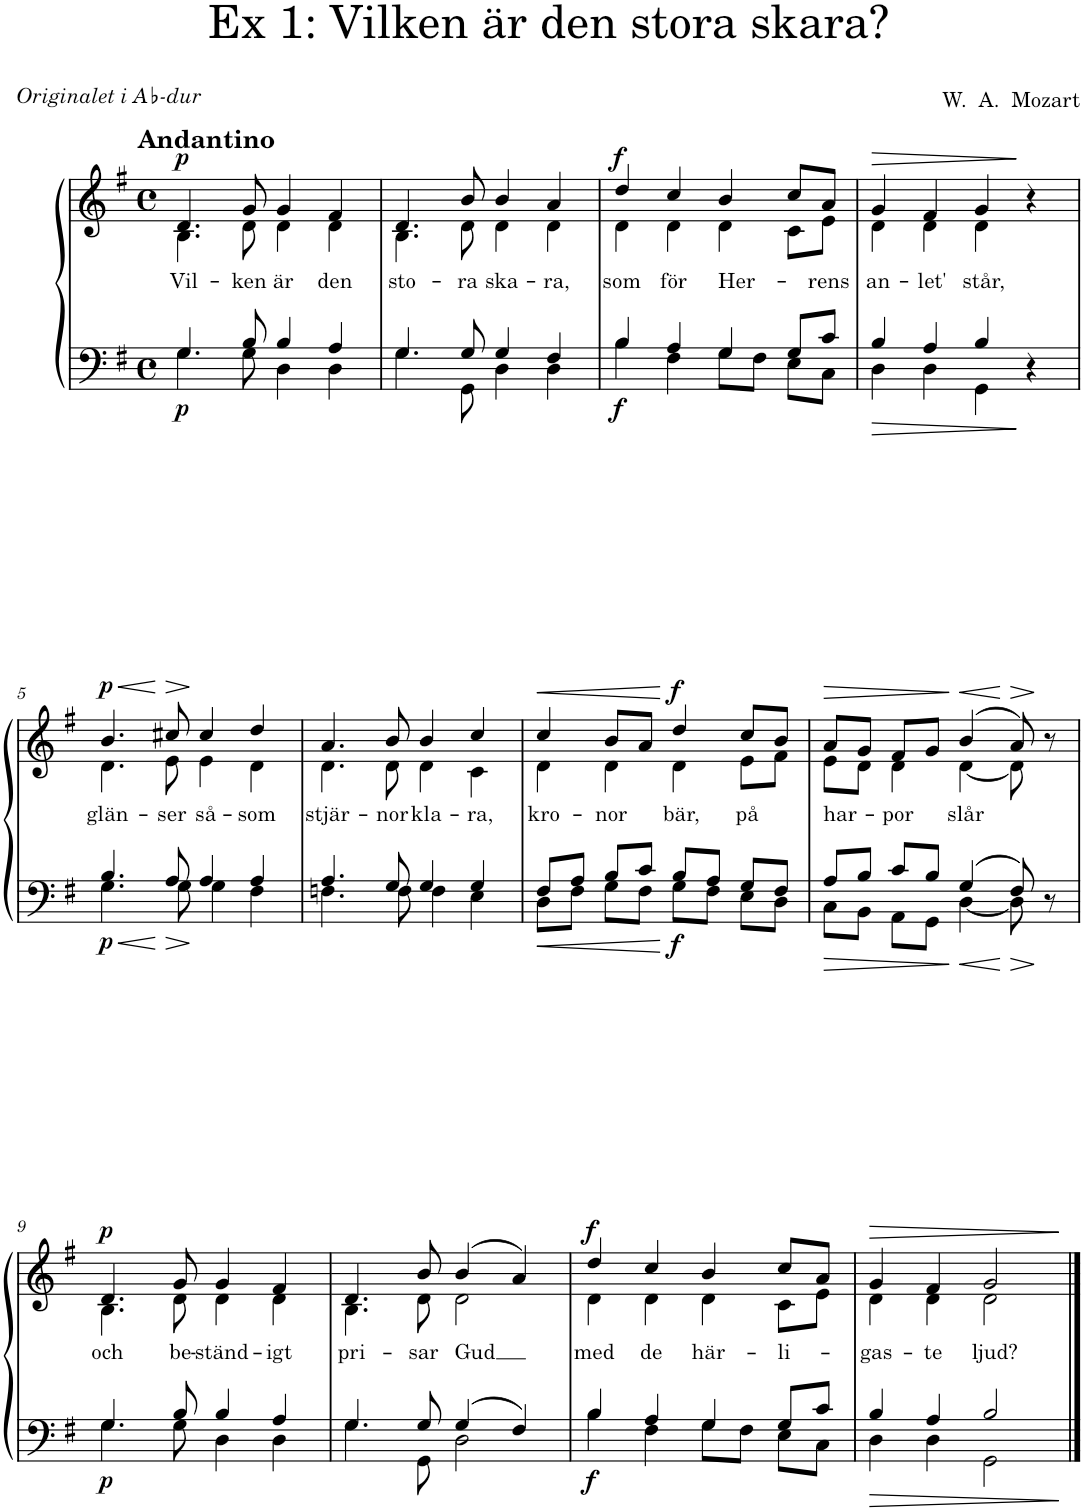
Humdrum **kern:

**kern	**kern	**text	**dynam
*part1	*part1	*part1	*part1
*staff2	*staff1	*staff1	*staff1/2
*I"Piano	*	*	*
*I'Pno.	*	*	*
*clefF4	*clefG2	*	*
*k[f#]	*k[f#]	*	*
*M4/4	*M4/4	*	*
*met(c)	*met(c)	*	*
=1	=1	=1	=1
*^	*	*	*
!	!	!LO:TX:a:B:t=Andantino	!	!
!	!	!	!LO:LY:b	!LO:DY:b=2
*	*	*^	*	*
!	!	!	!	!	!LO:DY:n=1:a
4.G/	4.G\	4.d/	4.B\	Vil-	p p
!	!	!	!	!LO:LY:b	!
8B/	8G\	8g/	8d\	-ken	.
!	!	!	!	!LO:LY:b	!
4B/	4D\	4g/	4d\	är	.
!	!	!	!	!LO:LY:b	!
4A/	4D\	4f#/	4d\	den	.
=2	=2	=2	=2	=2	=2
!	!	!	!	!LO:LY:b	!
4.G/	4.G\	4.d/	4.B\	sto-	.
!	!	!	!	!LO:LY:b	!
8G/	8GG\	8b/	8d\	-ra	.
!	!	!	!	!LO:LY:b	!
4G/	4D\	4b/	4d\	ska-	.
!	!	!	!	!LO:LY:b	!
4F#/	4D\	4a/	4d\	-ra,	.
=3	=3	=3	=3	=3	=3
!	!	!	!	!LO:LY:b	!LO:DY:b=2
!	!	!	!	!	!LO:DY:n=1:a
4B/	4B\	4dd/	4d\	som	f f
!	!	!	!	!LO:LY:b	!
4A/	4F#\	4cc/	4d\	för	.
!	!	!	!	!LO:LY:b	!
4G/	8G\L	4b/	4d\	Her-	.
.	8F#\J	.	.	.	.
8G/L	8E\L	8cc/L	8c\L	.	.
!	!	!	!	!LO:LY:b	!
8c/J	8C\J	8a/J	8e\J	-rens	.
=4	=4	=4	=4	=4	=4
!	!	!	!	!LO:LY:b	!LO:HP:b
4B/	4D\	4g/	4d\	an-	>
!	!	!	!	!LO:LY:b	!
4A/	4D\	4f#/	4d\	-let'	.
!	!	!	!	!LO:LY:b	!
4B/	4GG\	4g/	4d\	står,	.
4r	4ryy	4r	4ryy	.	]
!!LO:LB:g=z	!!
=5	=5	=5	=5	=5	=5
!	!	!	!	!LO:LY:b	!LO:HP:b
!	!	!	!	!	!LO:DY:n=1:b=2
!	!	!	!	!	!LO:DY:n=2:a
4.B/	4.G\	4.b/	4.d\	glän-	< p p
!	!	!	!	!LO:LY:b	!LO:HP:n=1:b
8A/	8G\	8cc#X/	8e\	-ser	[ >
!	!	!	!	!LO:LY:b	!
4A/	4G\	4cc#/	4e\	så-	]
!	!	!	!	!LO:LY:b	!
4A/	4F#\	4dd/	4d\	-som	.
=6	=6	=6	=6	=6	=6
!	!	!	!	!LO:LY:b	!
4.A/	4.Fn\	4.a/	4.d\	stjär-	.
!	!	!	!	!LO:LY:b	!
8G/	8F\	8b/	8d\	-nor	.
!	!	!	!	!LO:LY:b	!
4G/	4F\	4b/	4d\	kla-	.
!	!	!	!	!LO:LY:b	!
4G/	4E\	4cc/	4c\	-ra,	.
=7	=7	=7	=7	=7	=7
!	!	!	!	!LO:LY:b	!LO:HP:b
8F#/L	8D\L	4cc/	4d\	kro-	<
8A/J	8F#\J	.	.	.	.
!	!	!	!	!LO:LY:b	!
8B/L	8G\L	8b/L	4d\	-nor	.
8c/J	8F#\J	8a/J	.	.	.
!	!	!	!	!LO:LY:b	!LO:DY:n=1:b=2
!	!	!	!	!	!LO:DY:n=2:a
8B/L	8G\L	4dd/	4d\	bär,	[ f f
8A/J	8F#\J	.	.	.	.
!	!	!	!	!LO:LY:b	!
8G/L	8E\L	8cc/L	8e\L	på	.
8F#/J	8D\J	8b/J	8f#\J	.	.
=8	=8	=8	=8	=8	=8
!	!	!	!	!LO:LY:b	!LO:HP:b
8A/L	8C\L	8a/L	8e\L	har-	>
8B/J	8BB\J	8g/J	8d\J	.	.
!	!	!	!	!LO:LY:b	!
8c/L	8AA\L	8f#/L	4d\	-por	.
8B/J	8GG\J	8g/J	.	.	.
!	!	!	!	!LO:LY:b	!LO:HP:n=1:b
4G/	[4D\	(4b/	[4d\	slår	] <
!	!	!	!	!	!LO:HP:n=1:b
8F#/	8D\]	8a/)	8d\]	.	[ >
8r	8ryy	8r	8ryy	.	]
!!LO:LB:g=z	!!
=9	=9	=9	=9	=9	=9
!	!	!	!	!LO:LY:b	!LO:DY:b=2
!	!	!	!	!	!LO:DY:n=1:a
4.G/	4.G\	4.d/	4.B\	och	p p
!	!	!	!	!LO:LY:b	!
8B/	8G\	8g/	8d\	be-	.
!	!	!	!	!LO:LY:b	!
4B/	4D\	4g/	4d\	-ständ-	.
!	!	!	!	!LO:LY:b	!
4A/	4D\	4f#/	4d\	-igt	.
=10	=10	=10	=10	=10	=10
!	!	!	!	!LO:LY:b	!
4.G/	4.G\	4.d/	4.B\	pri-	.
!	!	!	!	!LO:LY:b	!
8G/	8GG\	8b/	8d\	-sar	.
!	!	!	!	!LO:LY:b	!
4G/	2D\	(4b/	2d\	Gud	.
4F#/	.	4a/)	.	.	.
=11	=11	=11	=11	=11	=11
!	!	!	!	!LO:LY:b	!LO:DY:b=2
!	!	!	!	!	!LO:DY:n=1:a
4B/	4B\	4dd/	4d\	med	f f
!	!	!	!	!LO:LY:b	!
4A/	4F#\	4cc/	4d\	de	.
!	!	!	!	!LO:LY:b	!
4G/	8G\L	4b/	4d\	här-	.
.	8F#\J	.	.	.	.
!	!	!	!	!LO:LY:b	!
8G/L	8E\L	8cc/L	8c\L	-li-	.
8c/J	8C\J	8a/J	8e\J	.	.
=12	=12	=12	=12	=12	=12
!	!	!	!	!LO:LY:b	!LO:HP:b
4B/	4D\	4g/	4d\	-gas-	>
!	!	!	!	!LO:LY:b	!
4A/	4D\	4f#/	4d\	-te	.
!	!	!	!	!LO:LY:b	!
2B/	2GG\	2g/	2d\	ljud?	.
*v	*v	*	*	*	*
*	*v	*v	*	*
.	.	.	]
==	==	==	==
*-	*-	*-	*-
